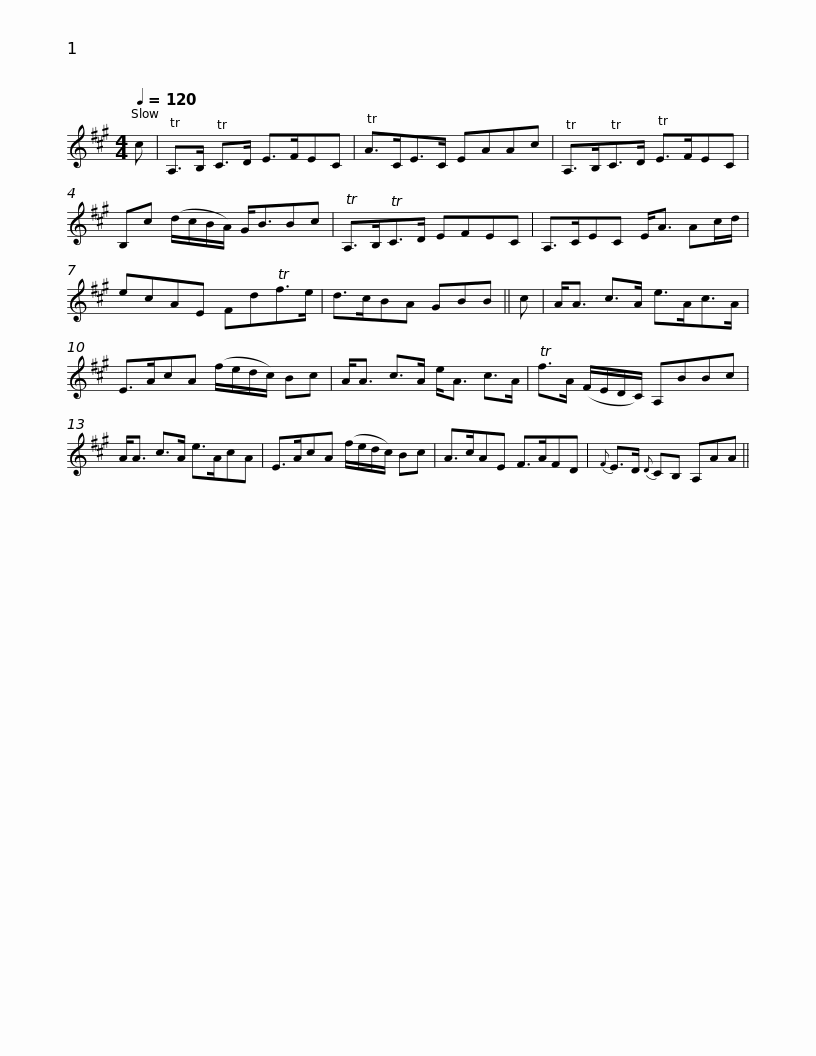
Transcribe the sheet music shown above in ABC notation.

X:1
L:1/8
Q:1/4=120
M:4/4
I:linebreak $
K:A
V:1 treble
V:1
 c | TA,>B, TC>D E>FEC | TA>CE>C EAAc | TA,>B,TC>D TE>FEC | B,c (d/c/B/A/) G<BBc |$ %5
 TA,>B,TC>D EFEC | A,>CEC E<A Ac/d/ | ecAE FdTf>e | d>cBA GBB || c |$ %10
 A<A c>A e>Ac>A | E>AcA (f/e/d/c/) Bc | A<A c>A e<A c>A | Tf>A (F/E/D/C/) A,BBc |$ A<A c>A e>AcA | %15
 E>AcA (f/e/d/c/) Bc | A>cAE F>AFD |{F} E>D{D} CB, A,AA || %18
